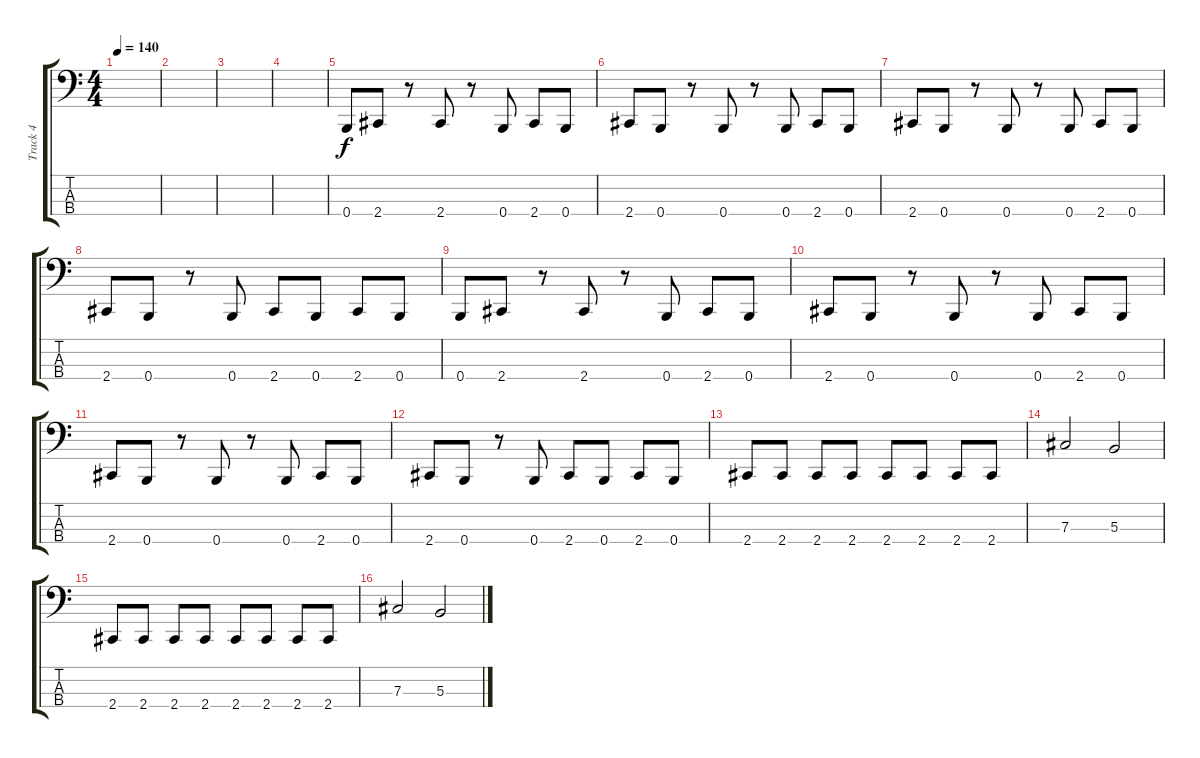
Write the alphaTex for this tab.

\track ("Track 4" "Track 4") {instrument electricbasspick}
\staff {score tabs}
\tuning (E2 B1 Gb1 B0) {hide}
\ts (4 4)
\tempo 140
\clef f4
\ks c
|
|
|
|
0.4.8 2.4.8 r.8 2.4.8 r.8 0.4.8 2.4.8 0.4.8 |
2.4.8 0.4.8 r.8 0.4.8 r.8 0.4.8 2.4.8 0.4.8 |
2.4.8 0.4.8 r.8 0.4.8 r.8 0.4.8 2.4.8 0.4.8 |
2.4.8 0.4.8 r.8 0.4.8 2.4.8 0.4.8 2.4.8 0.4.8 |
0.4.8 2.4.8 r.8 2.4.8 r.8 0.4.8 2.4.8 0.4.8 |
2.4.8 0.4.8 r.8 0.4.8 r.8 0.4.8 2.4.8 0.4.8 |
2.4.8 0.4.8 r.8 0.4.8 r.8 0.4.8 2.4.8 0.4.8 |
2.4.8 0.4.8 r.8 0.4.8 2.4.8 0.4.8 2.4.8 0.4.8 |
2.4.8 2.4.8 2.4.8 2.4.8 2.4.8 2.4.8 2.4.8 2.4.8 |
7.3.2 5.3.2 |
2.4.8 2.4.8 2.4.8 2.4.8 2.4.8 2.4.8 2.4.8 2.4.8 |
7.3.2 5.3.2
